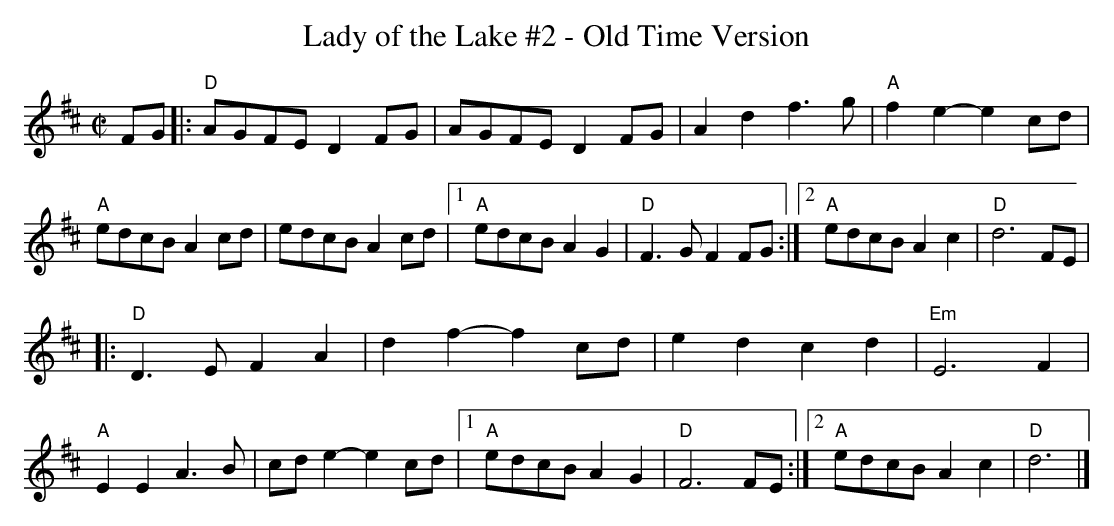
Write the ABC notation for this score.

X:1
T:Lady of the Lake #2 - Old Time Version
M:C|
L:1/8
K:D
FG|:"D"AGFE D2FG|AGFE D2FG|A2d2 f3g|"A"f2e2-e2cd|
"A"edcB A2cd| edcB A2cd |1)"A"edcB A2 G2|"D"F3G F2FG:|2)"A"edcB A2c2|"D"d6 FE|
|:"D"D3 E F2A2|d2f2-f2 cd |e2d2 c2d2|"Em"E6 F2|
"A"E2E2 A3B|cde2-e2 cd|1)"A"edcB A2G2|"D" F6 FE:|2)"A" edcB A2c2|"D"d6|]
